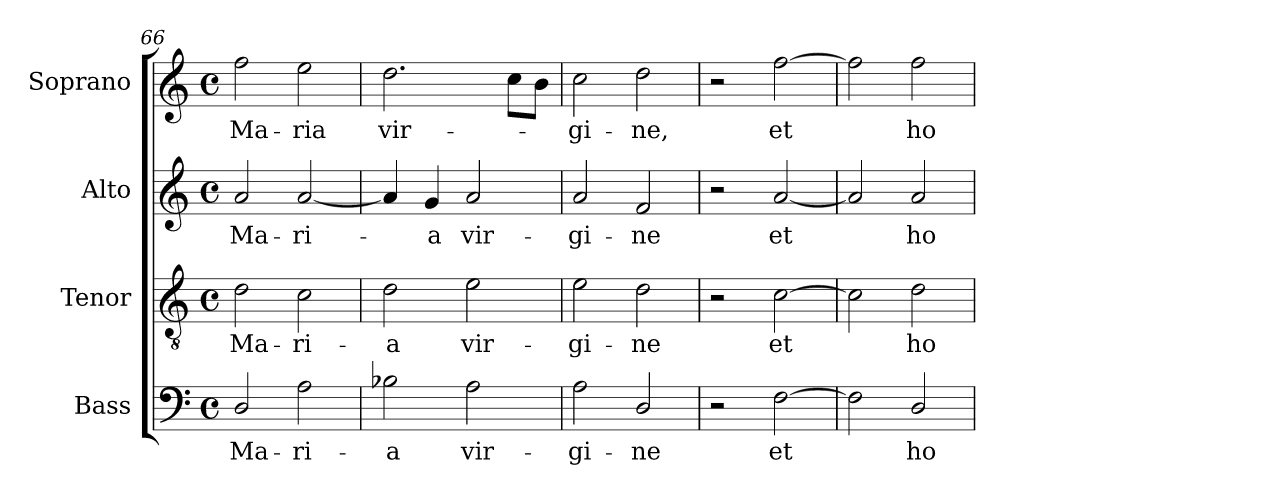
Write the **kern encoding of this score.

**kern	**text	**kern	**text	**kern	**text	**kern	**text
*part4	*part4	*part3	*part3	*part2	*part2	*part1	*part1
*staff4	*staff4	*staff3	*staff3	*staff2	*staff2	*staff1	*staff1
*I"Bass	*	*I"Tenor	*	*I"Alto	*	*I"Soprano	*
*I'B.	*	*I'T.	*	*I'A.	*	*I'S.	*
*clefF4	*	*clefGv2	*	*clefG2	*	*clefG2	*
*	*	*ITrd7c12	*	*	*	*	*
*k[]	*	*k[]	*	*k[]	*	*k[]	*
*C:	*	*C:	*	*C:	*	*C:	*
*M4/4	*	*M4/4	*	*M4/4	*	*M4/4	*
*met(c)	*	*met(c)	*	*met(c)	*	*met(c)	*
=66	=66	=66	=66	=66	=66	=66	=66
!	!LO:LY:b:color=#000000	!	!	!	!	!	!
!	!	!	!LO:LY:b:color=#000000	!	!	!	!
!	!	!	!	!	!LO:LY:b:color=#000000	!	!
!	!	!	!	!	!	!	!LO:LY:b:color=#000000
2Di/	Ma-	2Di\	Ma-	2ai/	Ma-	2ffi\	Ma-
!	!LO:LY:b:color=#000000	!	!	!	!	!	!
!	!	!	!LO:LY:b:color=#000000	!	!	!	!
!	!	!	!	!	!LO:LY:b:color=#000000	!	!
!	!	!	!	!	!	!	!LO:LY:b:color=#000000
2Ai\	-ri-	2Ci\	-ri-	[2ai/	-ri-	2eei\	-ria
=67	=67	=67	=67	=67	=67	=67	=67
!	!LO:LY:b:color=#000000	!	!	!	!	!	!
!	!	!	!LO:LY:b:color=#000000	!	!	!	!
!	!	!	!	!	!	!	!LO:LY:b:color=#000000
2B-Xi\	-a	2Di\	-a	4ai/]	.	2.ddi\	vir-
!	!	!	!	!	!LO:LY:b:color=#000000	!	!
.	.	.	.	4gi/	-a	.	.
!	!LO:LY:b:color=#000000	!	!	!	!	!	!
!	!	!	!LO:LY:b:color=#000000	!	!	!	!
!	!	!	!	!	!LO:LY:b:color=#000000	!	!
2Ai\	vir-	2Ei\	vir-	2ai/	vir-	.	.
.	.	.	.	.	.	8cci\L	.
.	.	.	.	.	.	8bi\J	.
=68	=68	=68	=68	=68	=68	=68	=68
!	!LO:LY:b:color=#000000	!	!	!	!	!	!
!	!	!	!LO:LY:b:color=#000000	!	!	!	!
!	!	!	!	!	!LO:LY:b:color=#000000	!	!
!	!	!	!	!	!	!	!LO:LY:b:color=#000000
2Ai\	-gi-	2Ei\	-gi-	2ai/	-gi-	2cci\	-gi-
!	!LO:LY:b:color=#000000	!	!	!	!	!	!
!	!	!	!LO:LY:b:color=#000000	!	!	!	!
!	!	!	!	!	!LO:LY:b:color=#000000	!	!
!	!	!	!	!	!	!	!LO:LY:b:color=#000000
2Di/	-ne	2Di\	-ne	2fi/	-ne	2ddi\	-ne,
=69	=69	=69	=69	=69	=69	=69	=69
2r	.	2r	.	2r	.	2r	.
!	!LO:LY:b:color=#000000	!	!	!	!	!	!
!	!	!	!LO:LY:b:color=#000000	!	!	!	!
!	!	!	!	!	!LO:LY:b:color=#000000	!	!
!	!	!	!	!	!	!	!LO:LY:b:color=#000000
[2Fi\	et	[2Ci\	et	[2ai/	et	[2ffi\	et
!!LO:LB:g=z
=70	=70	=70	=70	=70	=70	=70	=70
2Fi\]	.	2Ci\]	.	2ai/]	.	2ffi\]	.
!	!LO:LY:b:color=#000000	!	!	!	!	!	!
!	!	!	!LO:LY:b:color=#000000	!	!	!	!
!	!	!	!	!	!LO:LY:b:color=#000000	!	!
!	!	!	!	!	!	!	!LO:LY:b:color=#000000
2Di/	ho-	2Di\	ho-	2ai/	ho-	2ffi\	ho-
=	=	=	=	=	=	=	=
*-	*-	*-	*-	*-	*-	*-	*-
